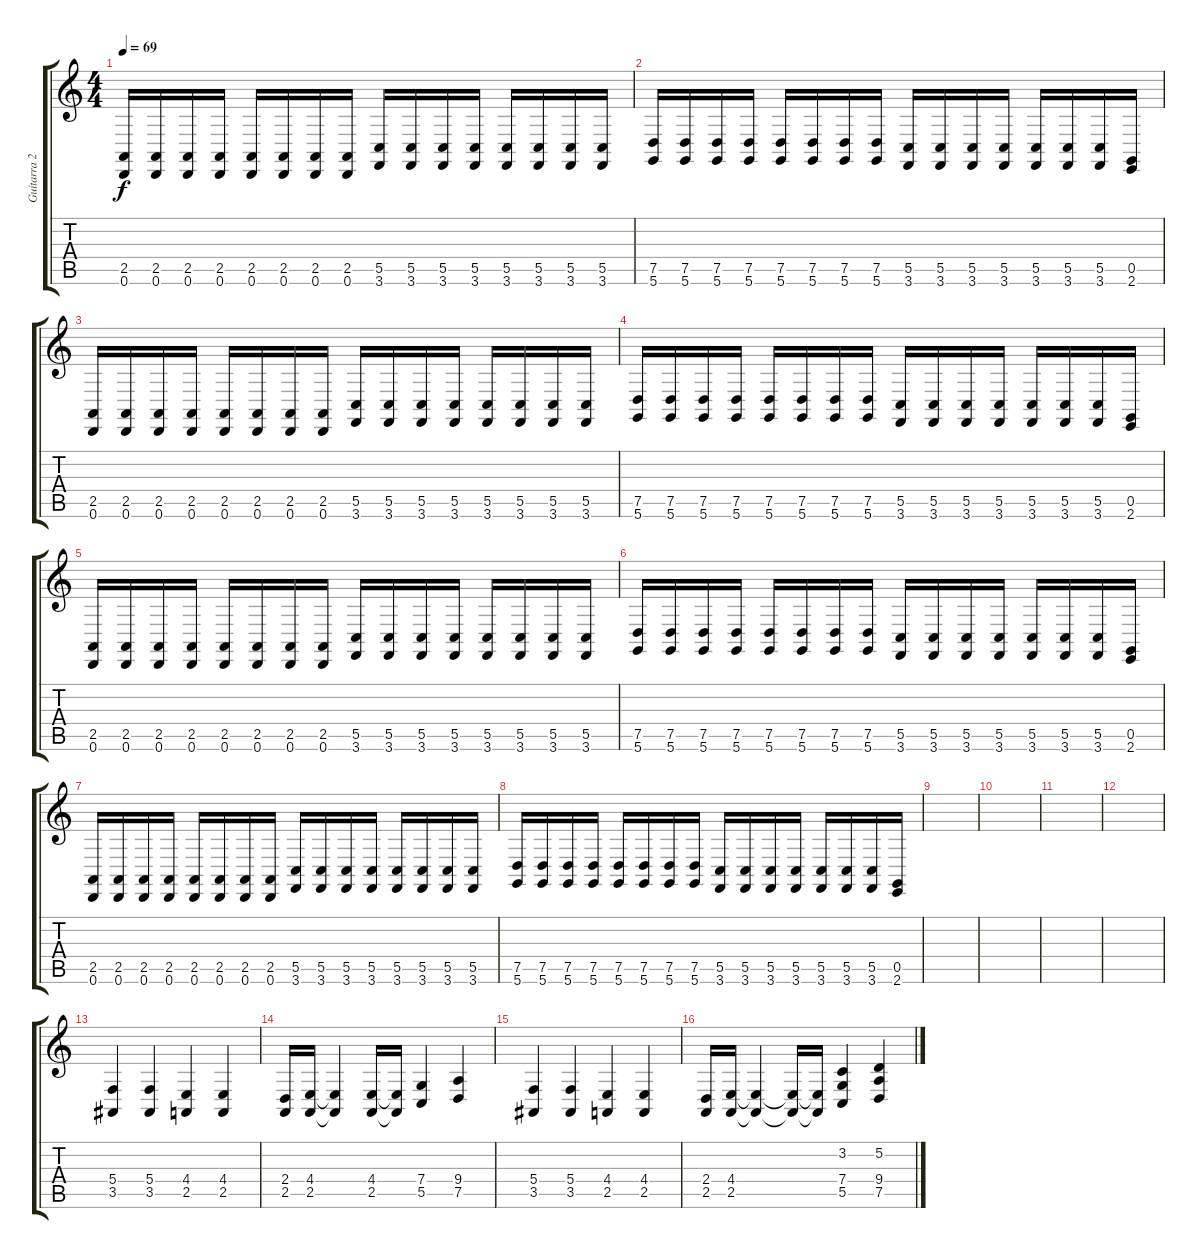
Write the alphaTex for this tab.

\track ("Guitarra 2" "Guitarra 2") {instrument electricgrandpiano}
\staff {score tabs}
\tuning (D4 A3 F3 C3 G2 D2) {hide}
\ts (4 4)
\tempo 69
\clef g2
\ks c
(2.5 0.6).16{dy f balance 9 instrument overdrivenguitar} (2.5 0.6).16 (2.5 0.6).16 (2.5 0.6).16 (2.5 0.6).16 (2.5 0.6).16 (2.5 0.6).16 (2.5 0.6).16 (5.5 3.6).16 (5.5 3.6).16 (5.5 3.6).16 (5.5 3.6).16 (5.5 3.6).16 (5.5 3.6).16 (5.5 3.6).16 (5.5 3.6).16 |
(7.5 5.6).16 (7.5 5.6).16 (7.5 5.6).16 (7.5 5.6).16 (7.5 5.6).16 (7.5 5.6).16 (7.5 5.6).16 (7.5 5.6).16 (5.5 3.6).16 (5.5 3.6).16 (5.5 3.6).16 (5.5 3.6).16 (5.5 3.6).16 (5.5 3.6).16 (5.5 3.6).16 (0.5 2.6).16 |
(2.5 0.6).16 (2.5 0.6).16 (2.5 0.6).16 (2.5 0.6).16 (2.5 0.6).16 (2.5 0.6).16 (2.5 0.6).16 (2.5 0.6).16 (5.5 3.6).16 (5.5 3.6).16 (5.5 3.6).16 (5.5 3.6).16 (5.5 3.6).16 (5.5 3.6).16 (5.5 3.6).16 (5.5 3.6).16 |
(7.5 5.6).16 (7.5 5.6).16 (7.5 5.6).16 (7.5 5.6).16 (7.5 5.6).16 (7.5 5.6).16 (7.5 5.6).16 (7.5 5.6).16 (5.5 3.6).16 (5.5 3.6).16 (5.5 3.6).16 (5.5 3.6).16 (5.5 3.6).16 (5.5 3.6).16 (5.5 3.6).16 (0.5 2.6).16 |
(2.5 0.6).16{balance 9} (2.5 0.6).16 (2.5 0.6).16 (2.5 0.6).16 (2.5 0.6).16 (2.5 0.6).16 (2.5 0.6).16 (2.5 0.6).16 (5.5 3.6).16 (5.5 3.6).16 (5.5 3.6).16 (5.5 3.6).16 (5.5 3.6).16 (5.5 3.6).16 (5.5 3.6).16 (5.5 3.6).16 |
(7.5 5.6).16 (7.5 5.6).16 (7.5 5.6).16 (7.5 5.6).16 (7.5 5.6).16 (7.5 5.6).16 (7.5 5.6).16 (7.5 5.6).16 (5.5 3.6).16 (5.5 3.6).16 (5.5 3.6).16 (5.5 3.6).16 (5.5 3.6).16 (5.5 3.6).16 (5.5 3.6).16 (0.5 2.6).16 |
(2.5 0.6).16{balance 9} (2.5 0.6).16 (2.5 0.6).16 (2.5 0.6).16 (2.5 0.6).16 (2.5 0.6).16 (2.5 0.6).16 (2.5 0.6).16 (5.5 3.6).16 (5.5 3.6).16 (5.5 3.6).16 (5.5 3.6).16 (5.5 3.6).16 (5.5 3.6).16 (5.5 3.6).16 (5.5 3.6).16 |
(7.5 5.6).16 (7.5 5.6).16 (7.5 5.6).16 (7.5 5.6).16 (7.5 5.6).16 (7.5 5.6).16 (7.5 5.6).16 (7.5 5.6).16 (5.5 3.6).16 (5.5 3.6).16 (5.5 3.6).16 (5.5 3.6).16 (5.5 3.6).16 (5.5 3.6).16 (5.5 3.6).16 (0.5 2.6).16 |
|
|
|
|
(5.4 3.5).4{volume 13 instrument overdrivenguitar} (5.4 3.5).4 (4.4 2.5).4 (4.4 2.5).4 |
(2.4 2.5).16 (4.4 2.5).16 (4.4{t} 2.5{t}).4 (4.4 2.5).16 (4.4{t} 2.5{t}).16 (7.4 5.5).4 (9.4 7.5).4 |
(5.4 3.5).4{instrument overdrivenguitar} (5.4 3.5).4 (4.4 2.5).4 (4.4 2.5).4 |
(2.4 2.5).16 (4.4 2.5).16 (4.4{t} 2.5{t}).4 (4.4{t} 2.5{t}).16 (4.4{t} 2.5{t}).16 (3.2 7.4 5.5).4 (5.2 9.4 7.5).4
